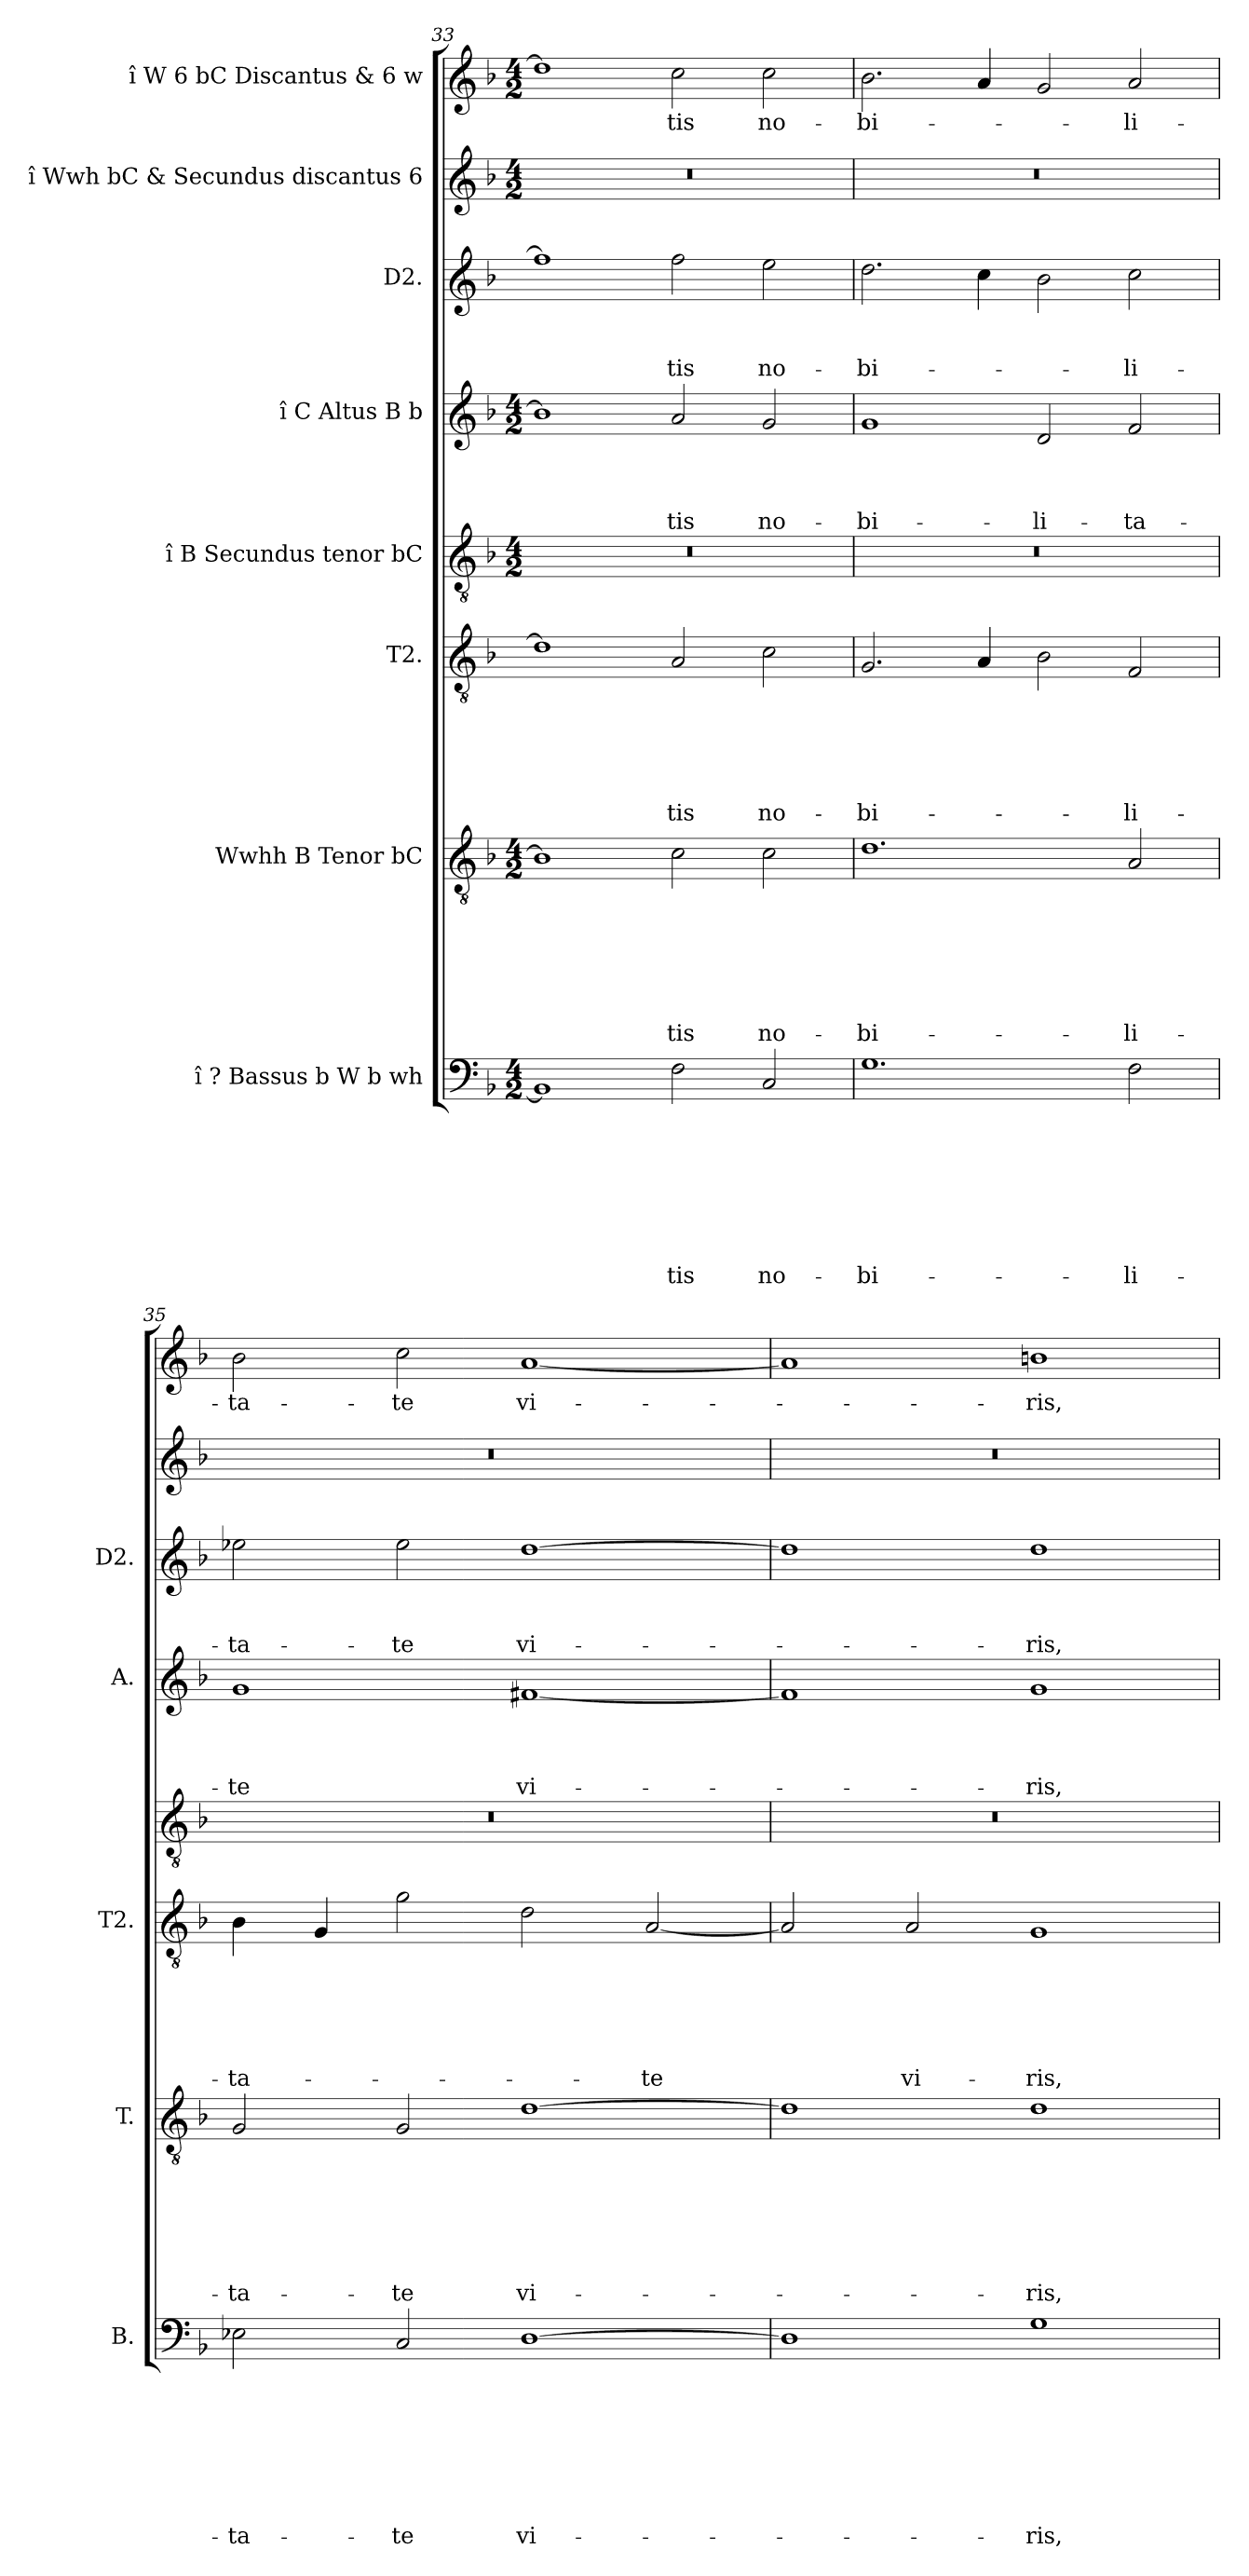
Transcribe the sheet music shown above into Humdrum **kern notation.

**kern	**text	**text	**text	**text	**text	**text	**text	**text	**kern	**text	**text	**text	**text	**text	**text	**text	**kern	**text	**text	**text	**text	**text	**text	**kern	**kern	**text	**text	**text	**text	**kern	**text	**text	**text	**kern	**kern	**text
*part8	*part8	*part8	*part8	*part8	*part8	*part8	*part8	*part8	*part7	*part7	*part7	*part7	*part7	*part7	*part7	*part7	*part6	*part6	*part6	*part6	*part6	*part6	*part6	*part5	*part4	*part4	*part4	*part4	*part4	*part3	*part3	*part3	*part3	*part2	*part1	*part1
*staff8	*staff8	*staff8	*staff8	*staff8	*staff8	*staff8	*staff8	*staff8	*staff7	*staff7	*staff7	*staff7	*staff7	*staff7	*staff7	*staff7	*staff6	*staff6	*staff6	*staff6	*staff6	*staff6	*staff6	*staff5	*staff4	*staff4	*staff4	*staff4	*staff4	*staff3	*staff3	*staff3	*staff3	*staff2	*staff1	*staff1
*I"î ? Bassus b W b wh	*	*	*	*	*	*	*	*	*I"Wwhh B Tenor bC	*	*	*	*	*	*	*	*I"T2.	*	*	*	*	*	*	*I"î B Secundus tenor bC	*I"î C Altus B b	*	*	*	*	*I"D2.	*	*	*	*I"î Wwh bC & Secundus discantus 6	*I"î W 6 bC Discantus & 6 w	*
*I'B.	*	*	*	*	*	*	*	*	*I'T.	*	*	*	*	*	*	*	*I'T2.	*	*	*	*	*	*	*	*I'A.	*	*	*	*	*I'D2.	*	*	*	*	*	*
*clefF4	*	*	*	*	*	*	*	*	*clefGv2	*	*	*	*	*	*	*	*clefGv2	*	*	*	*	*	*	*clefGv2	*clefG2	*	*	*	*	*clefG2	*	*	*	*clefG2	*clefG2	*
*k[b-]	*	*	*	*	*	*	*	*	*k[b-]	*	*	*	*	*	*	*	*k[b-]	*	*	*	*	*	*	*k[b-]	*k[b-]	*	*	*	*	*k[b-]	*	*	*	*k[b-]	*k[b-]	*
*F:	*	*	*	*	*	*	*	*	*F:	*	*	*	*	*	*	*	*F:	*	*	*	*	*	*	*F:	*F:	*	*	*	*	*F:	*	*	*	*F:	*F:	*
*M4/2	*	*	*	*	*	*	*	*	*M4/2	*	*	*	*	*	*	*	*	*	*	*	*	*	*	*M4/2	*M4/2	*	*	*	*	*	*	*	*	*M4/2	*M4/2	*
=33	=33	=33	=33	=33	=33	=33	=33	=33	=33	=33	=33	=33	=33	=33	=33	=33	=33	=33	=33	=33	=33	=33	=33	=33	=33	=33	=33	=33	=33	=33	=33	=33	=33	=33	=33	=33
1BB-]	.	.	.	.	.	.	.	.	1B-]	.	.	.	.	.	.	.	1d]	.	.	.	.	.	.	0r	1b-]	.	.	.	.	1ff]	.	.	.	0r	1dd]	.
!	!	!	!	!	!	!	!	!LO:LY:b	!	!	!	!	!	!	!	!LO:LY:b	!	!	!	!	!	!	!LO:LY:b	!	!	!	!	!	!LO:LY:b	!	!	!	!LO:LY:b	!	!	!LO:LY:b
2F\	.	.	.	.	.	.	.	-tis	2c\	.	.	.	.	.	.	-tis	2A/	.	.	.	.	.	-tis	.	2a/	.	.	.	-tis	2ff\	.	.	-tis	.	2cc\	-tis
!	!	!	!	!	!	!	!	!LO:LY:b	!	!	!	!	!	!	!	!LO:LY:b	!	!	!	!	!	!	!LO:LY:b	!	!	!	!	!	!LO:LY:b	!	!	!	!LO:LY:b	!	!	!LO:LY:b
2C/	.	.	.	.	.	.	.	no-	2c\	.	.	.	.	.	.	no-	2c\	.	.	.	.	.	no-	.	2g/	.	.	.	no-	2ee\	.	.	no-	.	2cc\	no-
!!LO:PB:g=z
=34	=34	=34	=34	=34	=34	=34	=34	=34	=34	=34	=34	=34	=34	=34	=34	=34	=34	=34	=34	=34	=34	=34	=34	=34	=34	=34	=34	=34	=34	=34	=34	=34	=34	=34	=34	=34
!	!	!	!	!	!	!	!	!LO:LY:b	!	!	!	!	!	!	!	!LO:LY:b	!	!	!	!	!	!	!LO:LY:b	!	!	!	!	!	!LO:LY:b	!	!	!	!LO:LY:b	!	!	!LO:LY:b
1.G	.	.	.	.	.	.	.	-bi-	1.d	.	.	.	.	.	.	-bi-	2.G/	.	.	.	.	.	-bi-	0r	1g	.	.	.	-bi-	2.dd\	.	.	-bi-	0r	2.b-\	-bi-
.	.	.	.	.	.	.	.	.	.	.	.	.	.	.	.	.	4A/	.	.	.	.	.	.	.	.	.	.	.	.	4cc\	.	.	.	.	4a/	.
!	!	!	!	!	!	!	!	!	!	!	!	!	!	!	!	!	!	!	!	!	!	!	!	!	!	!	!	!	!LO:LY:b	!	!	!	!	!	!	!
.	.	.	.	.	.	.	.	.	.	.	.	.	.	.	.	.	2B-\	.	.	.	.	.	.	.	2d/	.	.	.	-li-	2b-\	.	.	.	.	2g/	.
!	!	!	!	!	!	!	!	!LO:LY:b	!	!	!	!	!	!	!	!LO:LY:b	!	!	!	!	!	!	!LO:LY:b	!	!	!	!	!	!LO:LY:b	!	!	!	!LO:LY:b	!	!	!LO:LY:b
2F\	.	.	.	.	.	.	.	-li-	2A/	.	.	.	.	.	.	-li-	2F/	.	.	.	.	.	-li-	.	2f/	.	.	.	-ta-	2cc\	.	.	-li-	.	2a/	-li-
=35	=35	=35	=35	=35	=35	=35	=35	=35	=35	=35	=35	=35	=35	=35	=35	=35	=35	=35	=35	=35	=35	=35	=35	=35	=35	=35	=35	=35	=35	=35	=35	=35	=35	=35	=35	=35
!	!	!	!	!	!	!	!	!LO:LY:b	!	!	!	!	!	!	!	!LO:LY:b	!	!	!	!	!	!	!LO:LY:b	!	!	!	!	!	!LO:LY:b	!	!	!	!LO:LY:b	!	!	!LO:LY:b
2E-X\	.	.	.	.	.	.	.	-ta-	2G/	.	.	.	.	.	.	-ta-	4B-\	.	.	.	.	.	-ta-	0r	1g	.	.	.	-te	2ee-X\	.	.	-ta-	0r	2b-\	-ta-
.	.	.	.	.	.	.	.	.	.	.	.	.	.	.	.	.	4G/	.	.	.	.	.	.	.	.	.	.	.	.	.	.	.	.	.	.	.
!	!	!	!	!	!	!	!	!LO:LY:b	!	!	!	!	!	!	!	!LO:LY:b	!	!	!	!	!	!	!	!	!	!	!	!	!	!	!	!	!LO:LY:b	!	!	!LO:LY:b
2C/	.	.	.	.	.	.	.	-te	2G/	.	.	.	.	.	.	-te	2g\	.	.	.	.	.	.	.	.	.	.	.	.	2ee-\	.	.	-te	.	2cc\	-te
!	!	!	!	!	!	!	!	!LO:LY:b	!	!	!	!	!	!	!	!LO:LY:b	!	!	!	!	!	!	!	!	!	!	!	!	!LO:LY:b	!	!	!	!LO:LY:b	!	!	!LO:LY:b
[>1D	.	.	.	.	.	.	.	vi-	[>1d	.	.	.	.	.	.	vi-	2d\	.	.	.	.	.	.	.	[<1f#X	.	.	.	vi-	[>1dd	.	.	vi-	.	[<1a	vi-
!	!	!	!	!	!	!	!	!	!	!	!	!	!	!	!	!	!	!	!	!	!	!	!LO:LY:b	!	!	!	!	!	!	!	!	!	!	!	!	!
.	.	.	.	.	.	.	.	.	.	.	.	.	.	.	.	.	[<2A/	.	.	.	.	.	-te	.	.	.	.	.	.	.	.	.	.	.	.	.
=36	=36	=36	=36	=36	=36	=36	=36	=36	=36	=36	=36	=36	=36	=36	=36	=36	=36	=36	=36	=36	=36	=36	=36	=36	=36	=36	=36	=36	=36	=36	=36	=36	=36	=36	=36	=36
1D]	.	.	.	.	.	.	.	.	1d]	.	.	.	.	.	.	.	2A/]	.	.	.	.	.	.	0r	1f#]	.	.	.	.	1dd]	.	.	.	0r	1a]	.
!	!	!	!	!	!	!	!	!	!	!	!	!	!	!	!	!	!	!	!	!	!	!	!LO:LY:b	!	!	!	!	!	!	!	!	!	!	!	!	!
.	.	.	.	.	.	.	.	.	.	.	.	.	.	.	.	.	2A/	.	.	.	.	.	vi-	.	.	.	.	.	.	.	.	.	.	.	.	.
!	!	!	!	!	!	!	!	!LO:LY:b	!	!	!	!	!	!	!	!LO:LY:b	!	!	!	!	!	!	!LO:LY:b	!	!	!	!	!	!LO:LY:b	!	!	!	!LO:LY:b	!	!	!LO:LY:b
1G	.	.	.	.	.	.	.	-ris,	1d	.	.	.	.	.	.	-ris,	1G	.	.	.	.	.	-ris,	.	1g	.	.	.	-ris,	1dd	.	.	-ris,	.	1bn	-ris,
=	=	=	=	=	=	=	=	=	=	=	=	=	=	=	=	=	=	=	=	=	=	=	=	=	=	=	=	=	=	=	=	=	=	=	=	=
*-	*-	*-	*-	*-	*-	*-	*-	*-	*-	*-	*-	*-	*-	*-	*-	*-	*-	*-	*-	*-	*-	*-	*-	*-	*-	*-	*-	*-	*-	*-	*-	*-	*-	*-	*-	*-
